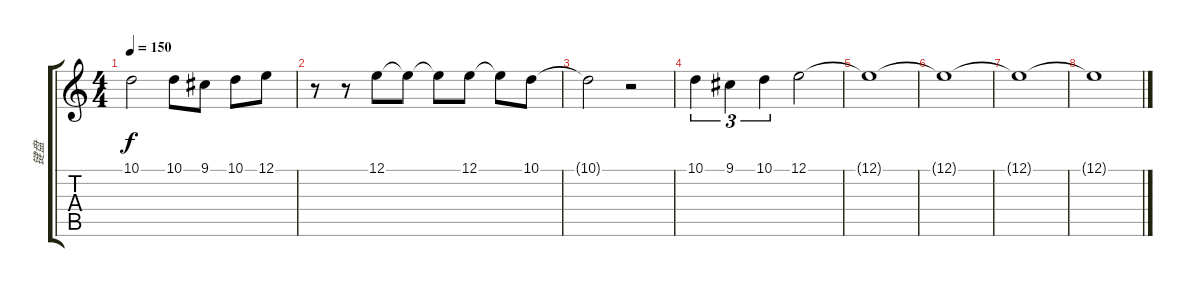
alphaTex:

\track ("键盘" "键盘") {instrument stringensemble1}
\staff {score tabs}
\tuning (E4 B3 G3 D3 A2 E2) {hide}
\ts (4 4)
\tempo 150
\clef g2
\ks c
10.1.2{dy f} 10.1.8 9.1.8 10.1.8 12.1.8 |
r.8 r.8 12.1.8 12.1{t}.8 12.1{t}.8 12.1.8 12.1{t}.8 10.1.8 |
10.1{t}.2 r.2 |
10.1.4{tu (3 2)} 9.1.4{tu (3 2)} 10.1.4{tu (3 2)} 12.1.2 |
12.1{t}.1 |
12.1{t}.1 |
12.1{t}.1 |
12.1{t}.1
